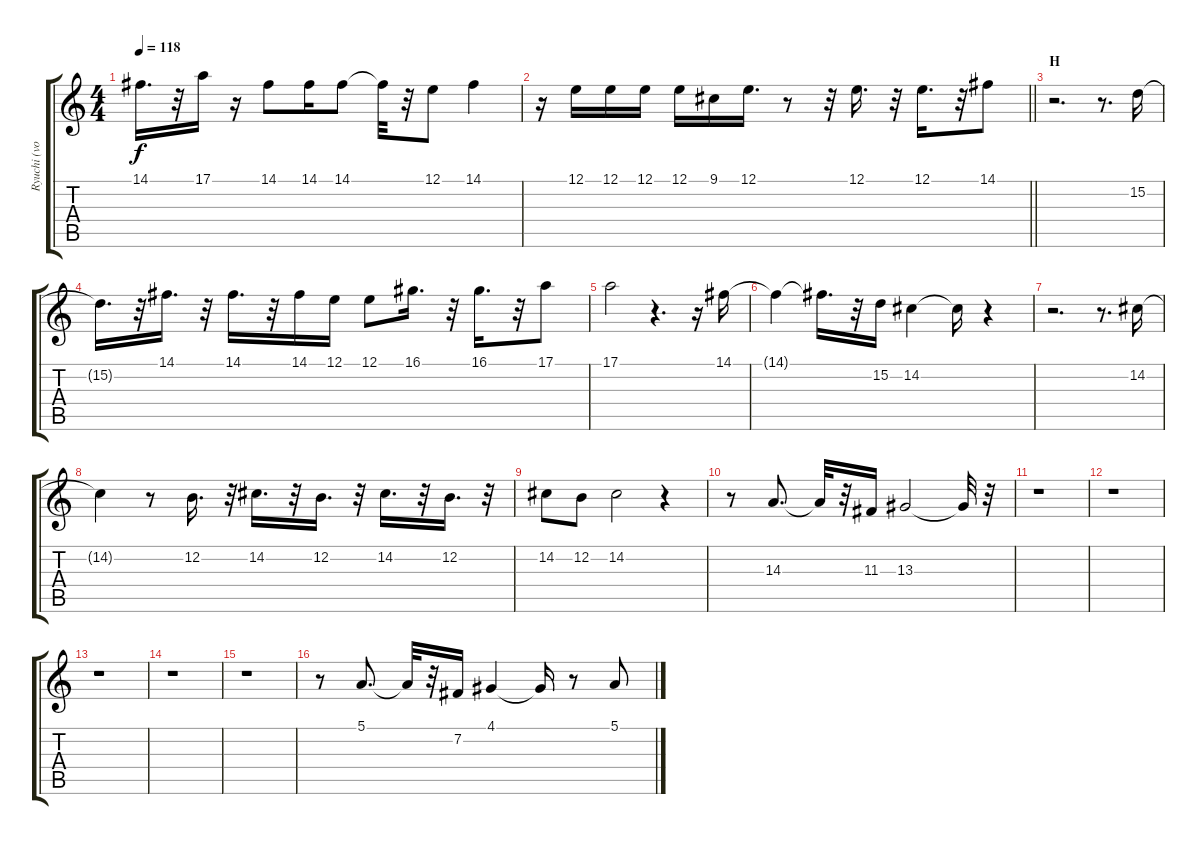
\track ("Ryuchi (voice)" "Ryuchi (vo") {instrument pad1newage}
\staff {score tabs}
\tuning (E4 B3 G3 D3 A2 E2) {hide}
\ts (4 4)
\tempo 118
\clef g2
\ks c
14.1{t}.16{d dy f} r.32 17.1.16 r.16 14.1.8 14.1.16 14.1.8 14.1{t}.32 r.32 12.1.8 14.1.4 |
\barLineRight lightlight
r.16 12.1.16 12.1.16 12.1.16 12.1.16 9.1.16 12.1.16{d} r.8 r.32 12.1.16{d} r.32 12.1.16{d} r.32 14.1.8 |
\section ("" "H")
r.2{d} r.8{d} 15.2.16 |
15.2{t}.16{d} r.32 14.1.16{d} r.32 14.1.16{d} r.32 14.1.16 12.1.16 12.1.8 16.1.16{d} r.32 16.1.16{d} r.32 17.1.8 |
17.1.2 r.4{d} r.16 14.1.16 |
14.1{t}.4 14.1{t}.16{d} r.32 15.2.16 14.2.4 14.2{t}.16 r.4 |
r.2{d} r.8{d} 14.2.16 |
14.2{t}.4 r.8 12.2.16{d} r.32 14.2.16{d} r.32 12.2.16{d} r.32 14.2.16{d} r.32 12.2.16{d} r.32 |
14.2.8 12.2.8 14.2.2 r.4 |
r.8 14.3.8{d} 14.3{t}.32 r.32 11.3.16 13.3.2 13.3{t}.32 r.32 |
r.1 |
r.1 |
r.1 |
r.1 |
r.1 |
r.8 5.1.8{d} 5.1{t}.32 r.32 7.2.16 4.1.4 4.1{t}.16 r.8 5.1.8
